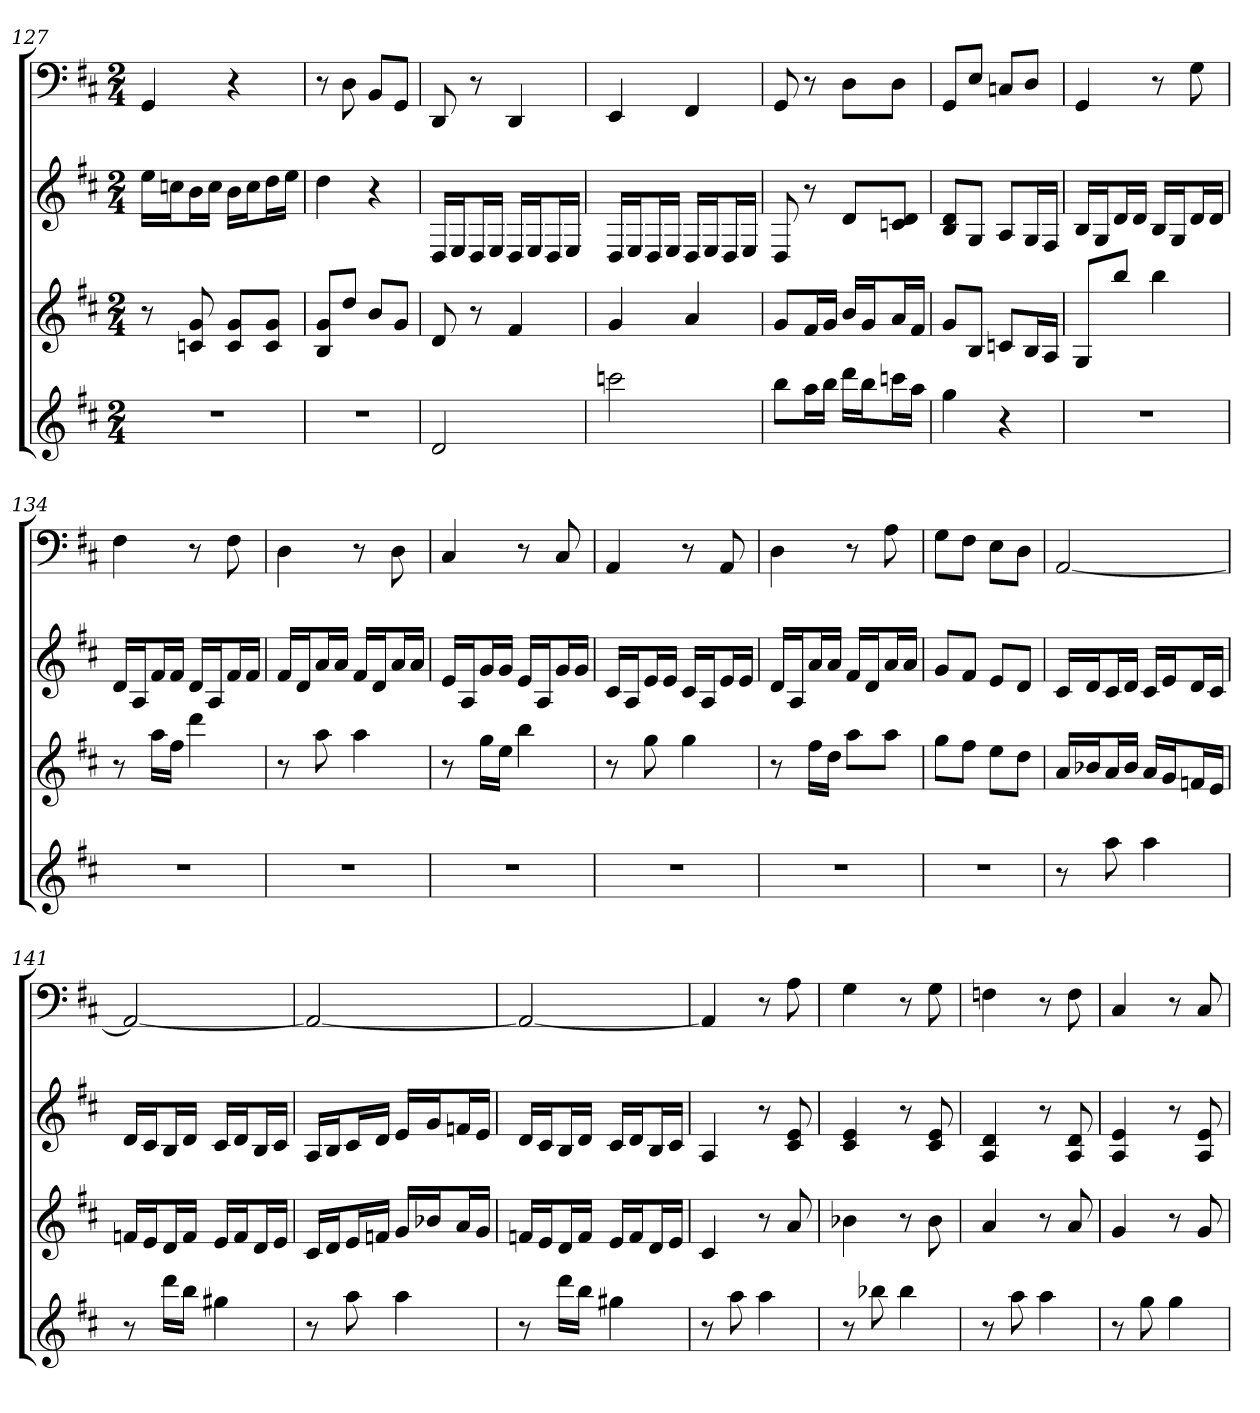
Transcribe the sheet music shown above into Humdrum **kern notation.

**kern	**kern	**kern	**kern
*part4	*part3	*part2	*part1
*staff4	*staff3	*staff2	*staff1
*k[f#c#]	*k[f#c#]	*k[f#c#]	*k[f#c#]
*D:	*D:	*D:	*D:
*M2/4	*M2/4	*M2/4	*M2/4
=127	=127	=127	=127
2r	8r	16eeLL	4GG
.	.	16ccnJ	.
.	8cn 8g	16bL	.
.	.	16ccJJ	.
.	8c 8gL	16bLL	4r
.	.	16ccJ	.
.	8c 8gJ	16ddL	.
.	.	16eeJJ	.
=128	=128	=128	=128
2r	8B 8gL	4dd	8r
.	8ddJ	.	8D
.	8bL	4r	8BBL
.	8gJ	.	8GGJ
=129	=129	=129	=129
2d	8d	16DLL	8DD
.	.	16EJ	.
.	8r	16DL	8r
.	.	16EJJ	.
.	4f#	16DLL	4DD
.	.	16EJ	.
.	.	16DL	.
.	.	16EJJ	.
=130	=130	=130	=130
2cccn	4g	16DLL	4EE
.	.	16EJ	.
.	.	16DL	.
.	.	16EJJ	.
.	4a	16DLL	4FF#
.	.	16EJ	.
.	.	16DL	.
.	.	16EJJ	.
=131	=131	=131	=131
8bbL	8gL	8D	8GG
16aaL	16f#L	8r	8r
16bbJJ	16gJJ	.	.
16dddLL	16bLL	8dL	8DL
16bbJ	16gJ	.	.
16cccnL	16aL	8cn 8dJ	8DJ
16aaJJ	16f#JJ	.	.
=132	=132	=132	=132
4gg	8gL	8B 8dL	8GGL
.	8BJ	8GJ	8EJ
4r	8cnL	8AL	8CnL
.	16BL	16GL	8DJ
.	16AJJ	16F#JJ	.
=133	=133	=133	=133
2r	8GL	16BLL	4GG
.	.	16GJ	.
.	8bbJ	16dL	.
.	.	16dJJ	.
.	4bb	16BLL	8r
.	.	16GJ	.
.	.	16dL	8G
.	.	16dJJ	.
=134	=134	=134	=134
2r	8r	16dLL	4F#
.	.	16AJ	.
.	16aaLL	16f#L	.
.	16ff#JJ	16f#JJ	.
.	4ddd	16dLL	8r
.	.	16AJ	.
.	.	16f#L	8F#
.	.	16f#JJ	.
=135	=135	=135	=135
2r	8r	16f#LL	4D
.	.	16dJ	.
.	8aa	16aL	.
.	.	16aJJ	.
.	4aa	16f#LL	8r
.	.	16dJ	.
.	.	16aL	8D
.	.	16aJJ	.
=136	=136	=136	=136
2r	8r	16eLL	4C#
.	.	16AJ	.
.	16ggLL	16gL	.
.	16eeJJ	16gJJ	.
.	4bb	16eLL	8r
.	.	16AJ	.
.	.	16gL	8C#
.	.	16gJJ	.
=137	=137	=137	=137
2r	8r	16c#LL	4AA
.	.	16AJ	.
.	8gg	16eL	.
.	.	16eJJ	.
.	4gg	16c#LL	8r
.	.	16AJ	.
.	.	16eL	8AA
.	.	16eJJ	.
=138	=138	=138	=138
2r	8r	16dLL	4D
.	.	16AJ	.
.	16ff#LL	16aL	.
.	16ddJJ	16aJJ	.
.	8aaL	16f#LL	8r
.	.	16dJ	.
.	8aaJ	16aL	8A
.	.	16aJJ	.
=139	=139	=139	=139
2r	8ggL	8gL	8GL
.	8ff#J	8f#J	8F#J
.	8eeL	8eL	8EL
.	8ddJ	8dJ	8DJ
=140	=140	=140	=140
8r	16aLL	16c#LL	[2AA
.	16b-XJ	16dJ	.
8aa	16aL	16c#L	.
.	16b-JJ	16dJJ	.
4aa	16aLL	16c#LL	.
.	16gJ	16eJ	.
.	16fnL	16dL	.
.	16eJJ	16c#JJ	.
=141	=141	=141	=141
8r	16fnLL	16dLL	2AA_
.	16eJ	16c#J	.
16dddLL	16dL	16BL	.
16bbJJ	16fJJ	16dJJ	.
4gg#X	16eLL	16c#LL	.
.	16fJ	16dJ	.
.	16dL	16BL	.
.	16eJJ	16c#JJ	.
=142	=142	=142	=142
8r	16c#LL	16ALL	2AA_
.	16dJ	16BJ	.
8aa	16eL	16c#L	.
.	16fnJJ	16dJJ	.
4aa	16gLL	16eLL	.
.	16b-XJ	16gJ	.
.	16aL	16fnL	.
.	16gJJ	16eJJ	.
=143	=143	=143	=143
8r	16fnLL	16dLL	2AA_
.	16eJ	16c#J	.
16dddLL	16dL	16BL	.
16bbJJ	16fJJ	16dJJ	.
4gg#X	16eLL	16c#LL	.
.	16fJ	16dJ	.
.	16dL	16BL	.
.	16eJJ	16c#JJ	.
=144	=144	=144	=144
8r	4c#	4A	4AA]
8aa	.	.	.
4aa	8r	8r	8r
.	8a	8c# 8e	8A
=145	=145	=145	=145
8r	4b-X	4c# 4e	4G
8bb-X	.	.	.
4bb-	8r	8r	8r
.	8b-	8c# 8e	8G
=146	=146	=146	=146
8r	4a	4A 4d	4Fn
8aa	.	.	.
4aa	8r	8r	8r
.	8a	8A 8d	8F
=147	=147	=147	=147
8r	4g	4A 4e	4C#
8gg	.	.	.
4gg	8r	8r	8r
.	8g	8A 8e	8C#
=	=	=	=
*-	*-	*-	*-
